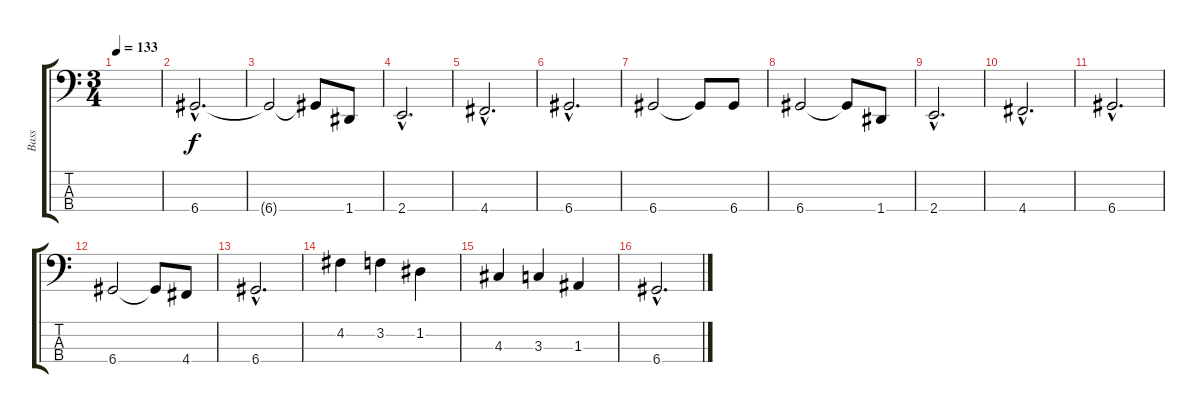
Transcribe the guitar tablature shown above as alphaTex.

\track ("Bass" "Bass") {instrument electricbasspick}
\staff {score tabs}
\tuning (G2 D2 A1 D1) {hide}
\ts (3 4)
\tempo 133
\clef f4
\ks c
|
6.4{hac}.2{d} |
6.4{t}.2 6.4{t}.8 1.4.8 |
2.4{hac}.2{d} |
4.4{hac}.2{d} |
6.4{hac}.2{d} |
6.4.2 6.4{t}.8 6.4.8 |
6.4.2 6.4{t}.8 1.4.8 |
2.4{hac}.2{d} |
4.4{hac}.2{d} |
6.4{hac}.2{d} |
6.4.2 6.4{t}.8 4.4.8 |
6.4{hac}.2{d} |
4.2.4 3.2.4 1.2.4 |
4.3.4 3.3.4 1.3.4 |
6.4{hac}.2{d}
